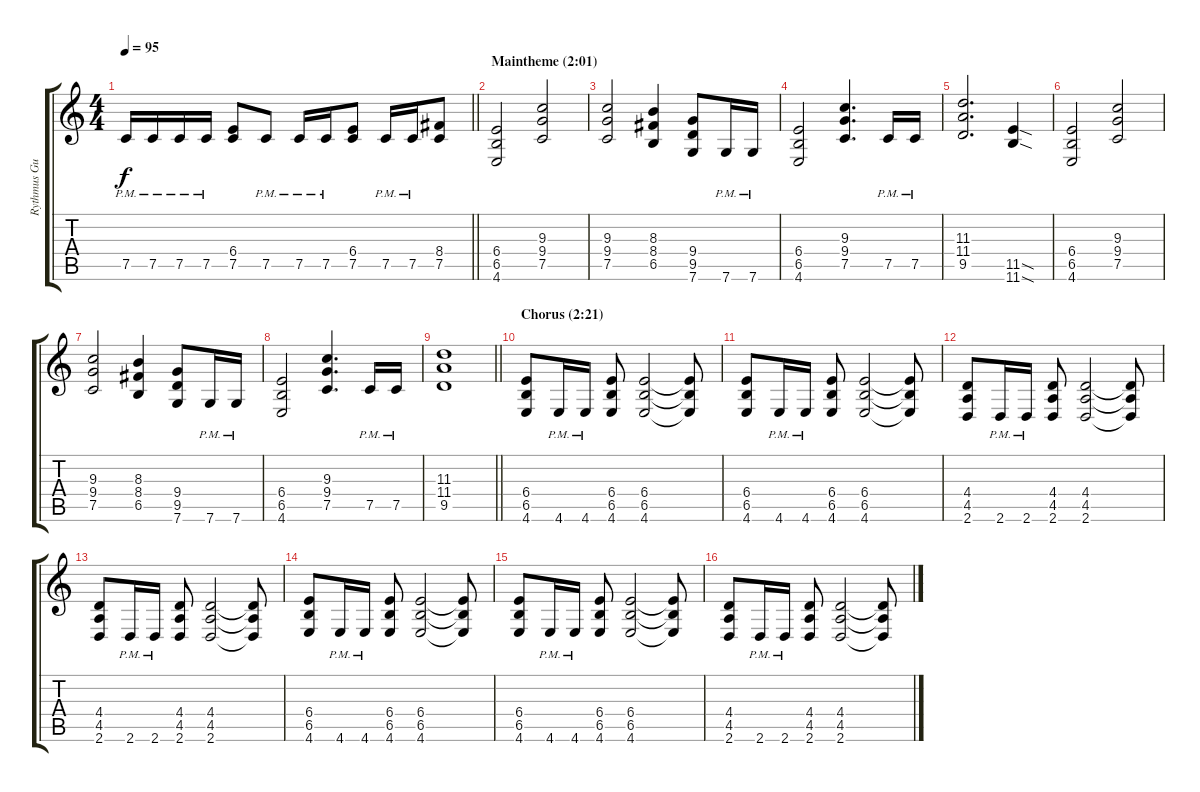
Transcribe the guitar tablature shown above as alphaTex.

\track ("Rythmus Guitar 1" "Rythmus Gu") {instrument distortionguitar}
\staff {score tabs}
\tuning (C4 G3 Eb3 Bb2 F2 C2) {hide}
\ts (4 4)
\tempo 95
\clef g2
\barLineRight lightlight
\ks c
7.5{pm}.16{dy f} 7.5{pm}.16 7.5{pm}.16 7.5{pm}.16 (6.4 7.5).8 7.5{pm}.8 7.5{pm}.16 7.5{pm}.16 (6.4 7.5).8 7.5{pm}.16 7.5{pm}.16 (8.4 7.5).8 |
\section ("" "Maintheme (2:01)")
(6.4 6.5 4.6).2 (9.3 9.4 7.5).2 |
(9.3 9.4 7.5).2 (8.3 8.4 6.5).4 (9.4 9.5 7.6).8 7.6{pm}.16 7.6{pm}.16 |
(6.4 6.5 4.6).2 (9.3 9.4 7.5).4{d} 7.5{pm}.16 7.5{pm}.16 |
(11.3 11.4 9.5).2{d} (11.5{sod} 11.6{sod}).4 |
(6.4 6.5 4.6).2 (9.3 9.4 7.5).2 |
(9.3 9.4 7.5).2 (8.3 8.4 6.5).4 (9.4 9.5 7.6).8 7.6{pm}.16 7.6{pm}.16 |
(6.4 6.5 4.6).2 (9.3 9.4 7.5).4{d} 7.5{pm}.16 7.5{pm}.16 |
\barLineRight lightlight
(11.3 11.4 9.5).1 |
\section ("" "Chorus (2:21)")
(6.4 6.5 4.6).8 4.6{pm}.16 4.6{pm}.16 (6.4 6.5 4.6).8 (6.4 6.5 4.6).2 (6.4{t} 6.5{t} 4.6{t}).8 |
(6.4 6.5 4.6).8 4.6{pm}.16 4.6{pm}.16 (6.4 6.5 4.6).8 (6.4 6.5 4.6).2 (6.4{t} 6.5{t} 4.6{t}).8 |
(4.4 4.5 2.6).8 2.6{pm}.16 2.6{pm}.16 (4.4 4.5 2.6).8 (4.4 4.5 2.6).2 (4.4{t} 4.5{t} 2.6{t}).8 |
(4.4 4.5 2.6).8 2.6{pm}.16 2.6{pm}.16 (4.4 4.5 2.6).8 (4.4 4.5 2.6).2 (4.4{t} 4.5{t} 2.6{t}).8 |
(6.4 6.5 4.6).8 4.6{pm}.16 4.6{pm}.16 (6.4 6.5 4.6).8 (6.4 6.5 4.6).2 (6.4{t} 6.5{t} 4.6{t}).8 |
(6.4 6.5 4.6).8 4.6{pm}.16 4.6{pm}.16 (6.4 6.5 4.6).8 (6.4 6.5 4.6).2 (6.4{t} 6.5{t} 4.6{t}).8 |
(4.4 4.5 2.6).8 2.6{pm}.16 2.6{pm}.16 (4.4 4.5 2.6).8 (4.4 4.5 2.6).2 (4.4{t} 4.5{t} 2.6{t}).8
